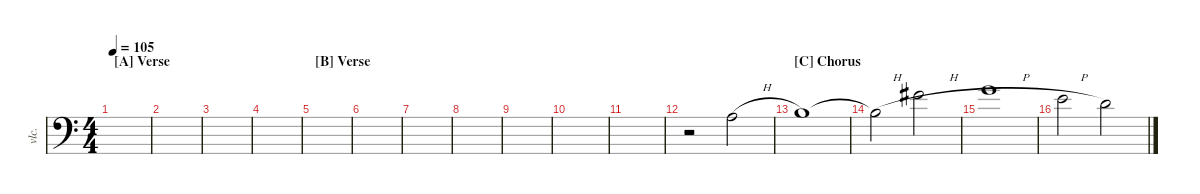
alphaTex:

\defaultSystemsLayout 4
\hideDynamics
\bracketExtendMode nobrackets
\otherSystemsTrackNameOrientation horizontal
\track ("Cello" "vlc.") {instrument cello}
\staff {score}
\tuning (A3 D3 G2 C2)
\ts (4 4)
\section ("A" "Verse")
\tempo 105
\clef f4
\ks c
|
|
|
|
\section ("B" "Verse")
|
|
|
|
|
|
|
r.2{beam Down} 0.1{h}.2{beam Down} |
\section ("C" "Chorus")
2.1.1{beam Down} |
2.1{h t}.2{beam Down} 9.1{h acc #}.2{beam Down} |
10.1{h}.1{beam Down} |
7.1{h}.2{beam Down} 5.1{h}.2{beam Down}
